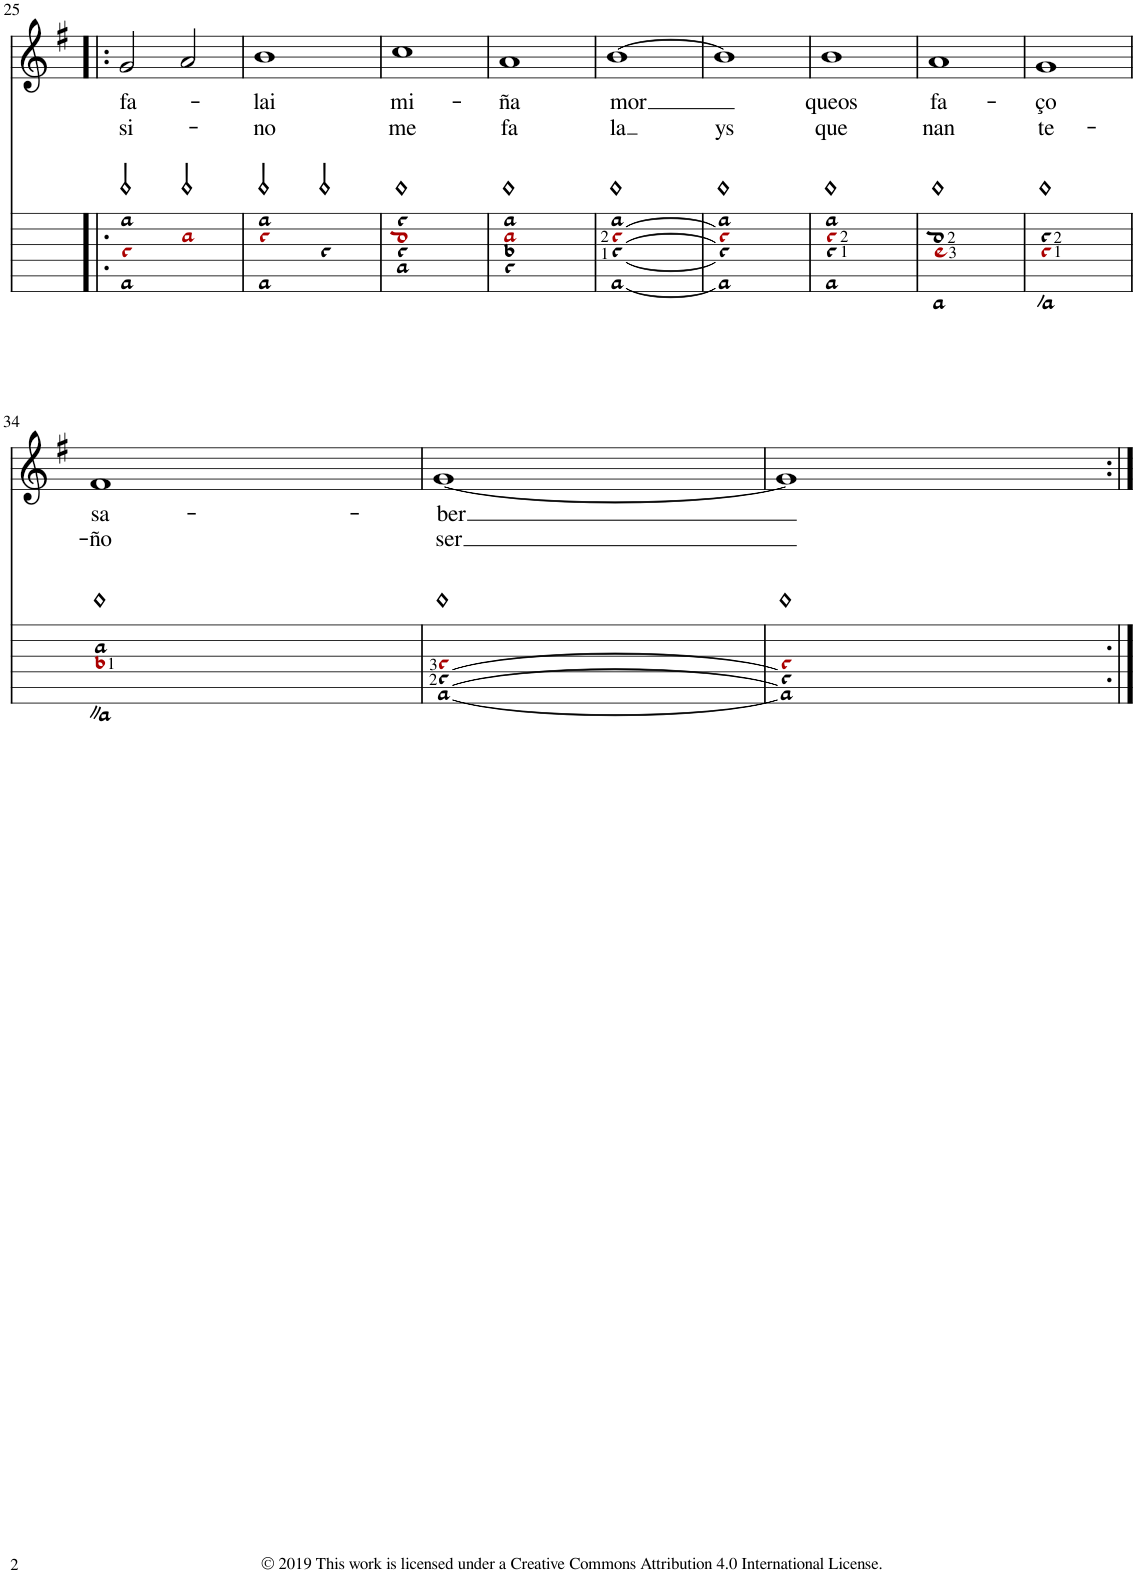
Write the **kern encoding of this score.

**kern	**kern	**text	**text
*part2	*part1	*part1	*part1
*staff2	*staff1	*staff1	*staff1
*I"Desítistrunná loutna	*I"Zpěv	*	*
!!LO:PB:g=z
*	*clefG2	*	*
*k[f#]	*k[f#]	*	*
*M2/2	*M2/2	*	*
*met(c|)	*met(c|)	*	*
=25!|:	=25!|:	=25!|:	=25!|:
!	!	!LO:LY:b	!LO:LY:b
2GG 2Gi 2d	2g/	fa-	si-
2Ai	2a/	.	.
=26	=26	=26	=26
!	!	!LO:LY:b	!LO:LY:b
2GG 2Bi 2d	1b	-lai	-no
2G	.	.	.
=27	=27	=27	=27
!	!	!LO:LY:b	!LO:LY:b
1C 1G 1ci 1e	1cc	mi-	me
=28	=28	=28	=28
!	!	!LO:LY:b	!LO:LY:b
1D 1F# 1Ai 1d	1a	-ña	fa
=29	=29	=29	=29
!	!	!LO:LY:b	!LO:LY:b
[1GG [1G [1Bi [1d	[1b	mor	la
=30	=30	=30	=30
!	!	!	!LO:LY:b
1GG] 1G] 1Bi] 1d]	1b]	.	ys
=31	=31	=31	=31
!	!	!LO:LY:b	!LO:LY:b
1GG 1G 1Bi 1d	1b	queos	que
=32	=32	=32	=32
!	!	!LO:LY:b	!LO:LY:b
1FF 1Ai 1c	1a	fa-	nan
=33	=33	=33	=33
!	!	!LO:LY:b	!LO:LY:b
1EE 1Gi 1B	1g	-ço	te-
!!LO:LB:g=z
=34	=34	=34	=34
!	!	!LO:LY:b	!LO:LY:b
1DD 1F#i 1A	1f#	sa-	-ño
=35	=35	=35	=35
!	!	!LO:LY:b	!LO:LY:b
[1GG [1D [1Gi	[1g	-ber	ser
=36	=36	=36	=36
1GG] 1D] 1Gi]	1g]	.	.
=:|!	=:|!	=:|!	=:|!
*-	*-	*-	*-
